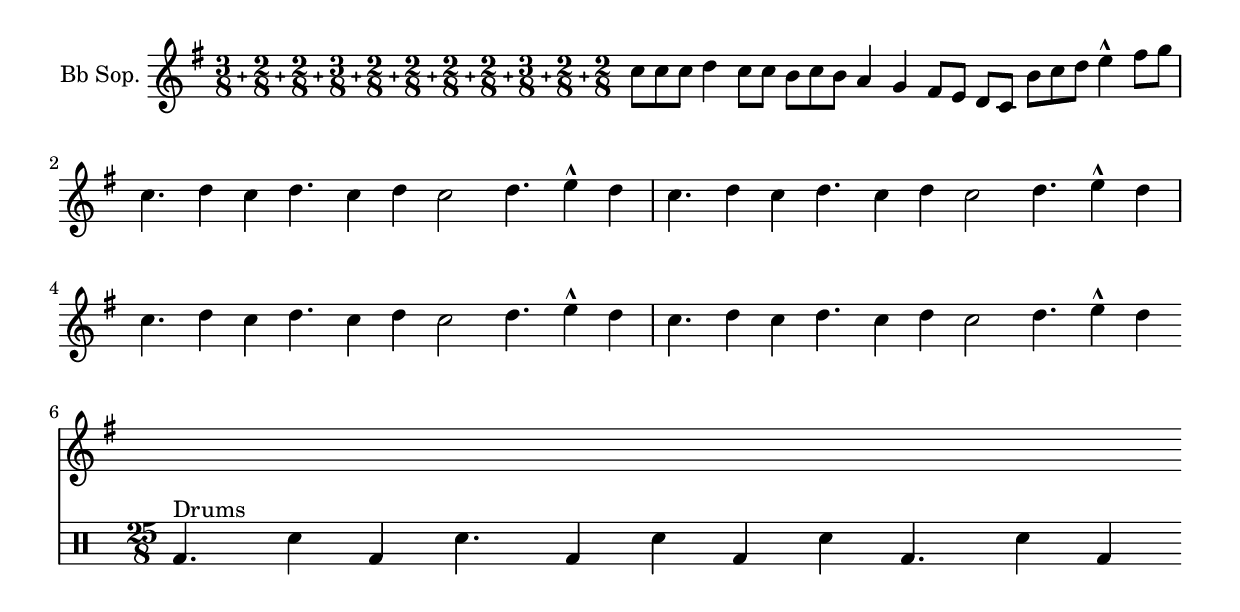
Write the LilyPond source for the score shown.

%% DO NOT EDIT this file manually; it is automatically
%% generated from LSR http://lsr.dsi.unimi.it
%% Make any changes in LSR itself, or in Documentation/snippets/new/ ,
%% and then run scripts/auxiliar/makelsr.py
%%
%% This file is in the public domain.
\version "2.15.40"

\header {
  lsrtags = "contemporary-notation, percussion, real-music, rhythms"

  texidoc = "
Though the polymetric time signature shown was not the most essential
item here, it has been included to show the beat of this piece (which
is the template of a real Balkan song!).

"
  doctitle = "Heavily customized polymetric time signatures"
} % begin verbatim


#(define plus (markup #:vcenter "+"))
#(define ((custom-time-signature one two three four five six
                                 seven eight nine ten eleven num) grob)
   (grob-interpret-markup grob
                          (markup #:override '(baseline-skip . 0) #:number
                                  (#:line ((#:column (one num)) plus
                                           (#:column (two num)) plus
                                           (#:column (three num)) plus
                                           (#:column (four num)) plus
                                           (#:column (five num)) plus
                                           (#:column (six num)) plus
                                           (#:column (seven num)) plus
                                           (#:column (eight num)) plus
                                           (#:column (nine num)) plus
                                           (#:column (ten num)) plus
                                           (#:column (eleven num)))))))
melody = \relative c'' {
  \set Staff.instrumentName = #"Bb Sop."
  \key g \major
  \time #'(3 2 2 3 2 2 2 2 3 2 2) 25/8
  \override Staff.TimeSignature #'stencil =
    #(custom-time-signature "3" "2" "2" "3" "2" "2"
      "2" "2" "3" "2" "2" "8")
  c8 c c d4 c8 c b c b a4 g fis8 e d c b' c d e4-^ fis8 g \break
  c,4. d4 c4 d4. c4 d c2 d4. e4-^ d4
  c4. d4 c4 d4. c4 d c2 d4. e4-^ d4 \break
  c4. d4 c4 d4. c4 d c2 d4. e4-^ d4
  c4. d4 c4 d4. c4 d c2 d4. e4-^ d4 \break
}

drum = \new DrumStaff \drummode {
  \bar "|:" bd4.^\markup { Drums } sn4 bd \bar ":" sn4.
  bd4 sn \bar ":" bd sn bd4. sn4 bd \bar ":|"
}

{
  \melody
  \drum
}
